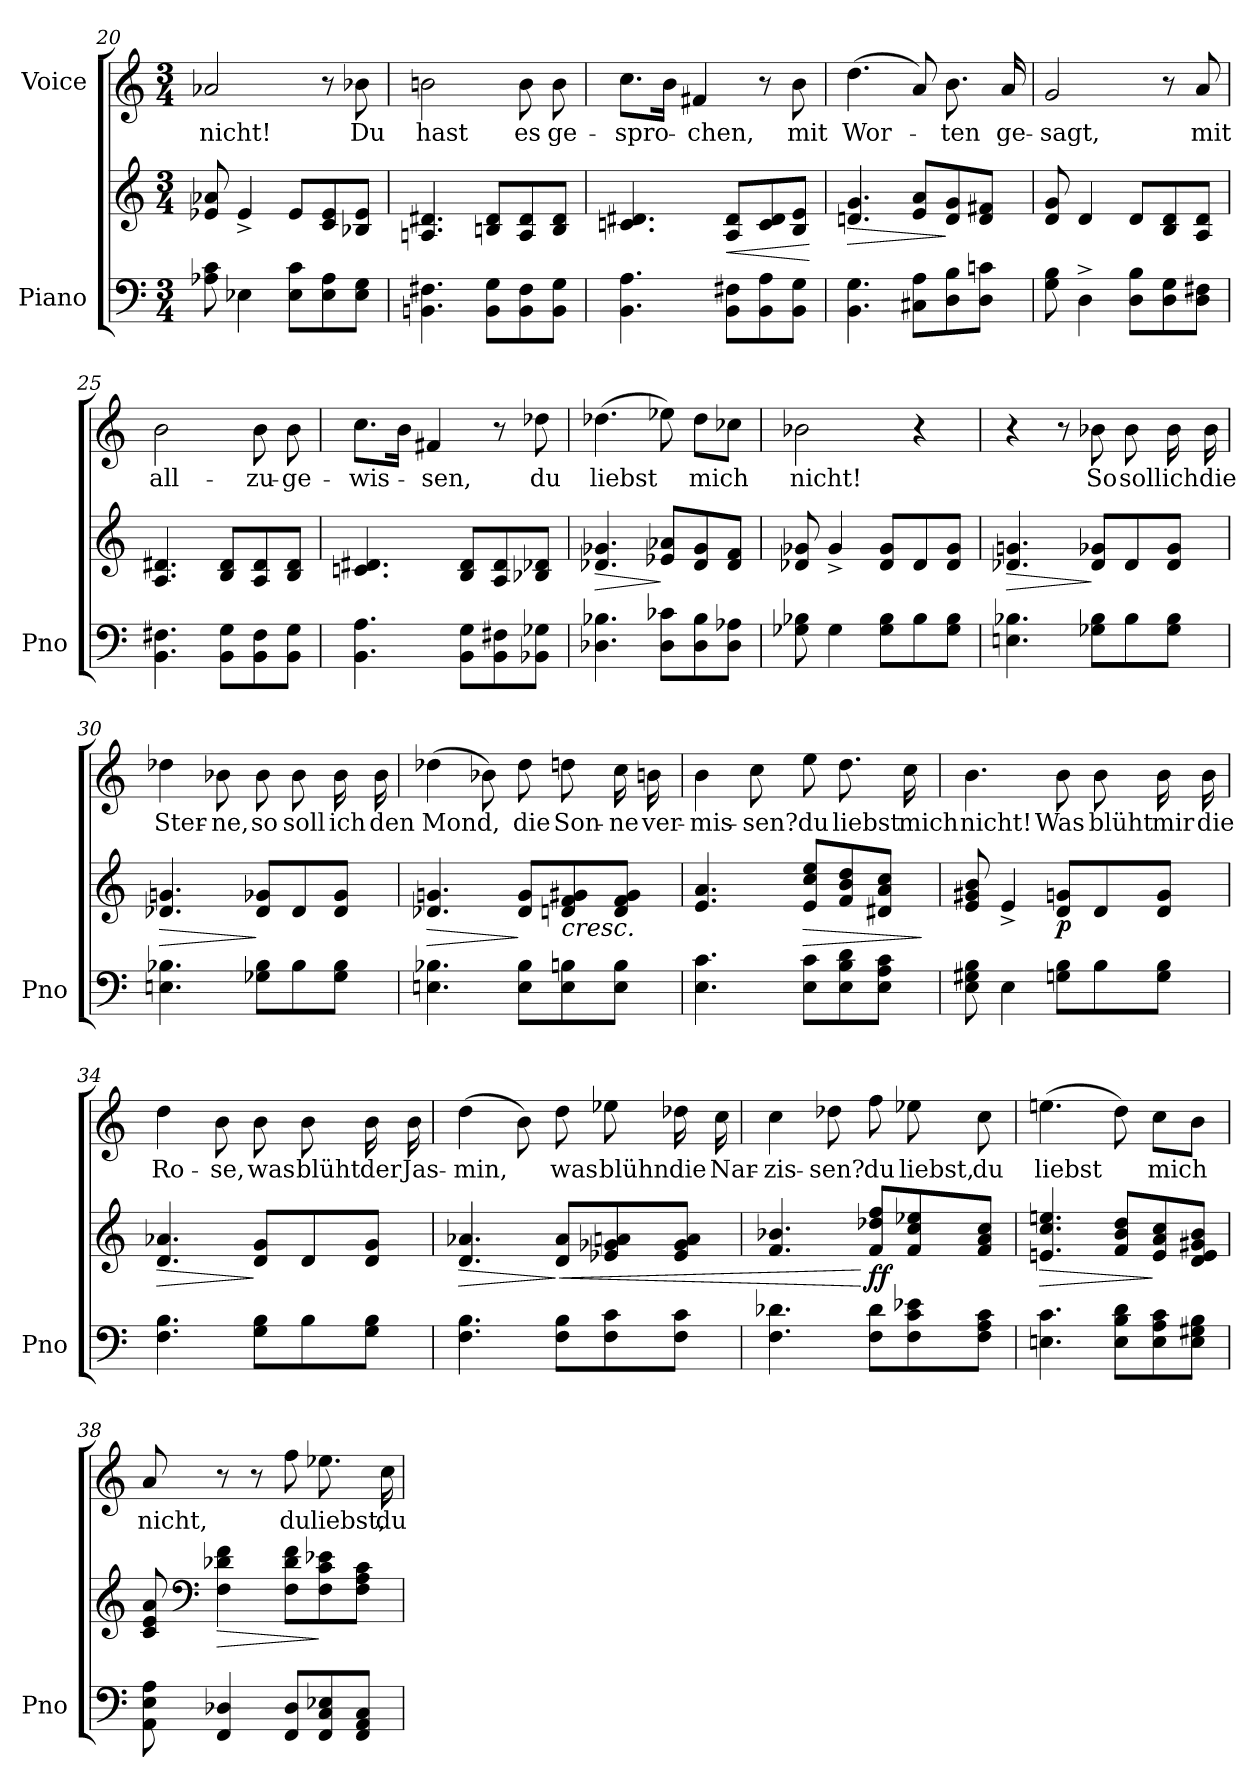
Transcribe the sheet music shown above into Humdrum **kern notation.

**kern	**kern	**dynam	**kern	**text
*part2	*part2	*part2	*part1	*part1
*staff3	*staff2	*staff2/3	*staff1	*staff1
*I"Piano	*	*	*I"Voice	*
*I'Pno	*	*	*	*
*clefF4	*clefG2	*	*clefG2	*
*k[]	*k[]	*	*k[]	*
*M3/4	*M3/4	*	*M3/4	*
=20	=20	=20	=20	=20
!	!	!	!	!LO:LY:b
8A-X\ 8c\	8e-X/ 8a-X/	.	2a-X/	nicht!
4E-X\	4e-^/	.	.	.
8E-\ 8c\L	8e-/L	.	.	.
8E-\ 8A-\	8c/ 8e-/	.	8r	.
!	!	!	!	!LO:LY:b
8E-\ 8G\J	8B-X/ 8e-/J	.	8b-X\	Du
!!LO:LB:g=z
=21	=21	=21	=21	=21
!	!	!	!	!LO:LY:b
4.BBn\ 4.F#X\	4.An/ 4.d#X/	.	2bn\	hast
8BB\ 8G\L	8Bn/ 8d#/L	.	.	.
!	!	!	!	!LO:LY:b
8BB\ 8F#\	8A/ 8d#/	.	8b\	es
!	!	!	!	!LO:LY:b
8BB\ 8G\J	8B/ 8d#/J	.	8b\	ge-
=22	=22	=22	=22	=22
!	!	!	!	!LO:LY:b
4.BB\ 4.A\	4.cn/ 4.d#X/	.	8.cc\L	-spro-
.	.	.	16b\Jk	.
!	!	!	!	!LO:LY:b
.	.	.	4f#X/	-chen,
!	!	!LO:HP:b	!	!
8BB\ 8F#X\L	8A/ 8d#/L	<	.	.
8BB\ 8A\	8c/ 8d#/	.	8r	.
!	!	!	!	!LO:LY:b
8BB\ 8G\J	8B/ 8e/J	.	8b\	mit
.	.	[	.	.
=23	=23	=23	=23	=23
!	!	!LO:HP:b	!	!LO:LY:b
4.BB\ 4.G\	4.dn/ 4.g/	>	(4.dd\	Wor-
8C#X\ 8A\L	8e/ 8a/L	.	8a/)	.
!	!	!	!	!LO:LY:b
8D\ 8B\	8d/ 8g/	]	8.b\	-ten
8D\ 8cn\J	8d/ 8f#X/J	.	.	.
!	!	!	!	!LO:LY:b
.	.	.	16a/	ge-
=24	=24	=24	=24	=24
!	!	!	!	!LO:LY:b
8G\ 8B\	8d/ 8g/	.	2g/	-sagt,
4D^\	4d/	.	.	.
8D\ 8B\L	8d/L	.	.	.
8D\ 8G\	8B/ 8d/	.	8r	.
!	!	!	!	!LO:LY:b
8D\ 8F#X\J	8A/ 8d/J	.	8a/	mit
=25	=25	=25	=25	=25
!	!	!	!	!LO:LY:b
4.BB\ 4.F#X\	4.A/ 4.d#X/	.	2b\	all-
8BB\ 8G\L	8B/ 8d#/L	.	.	.
!	!	!	!	!LO:LY:b
8BB\ 8F#\	8A/ 8d#/	.	8b\	-zu-
!	!	!	!	!LO:LY:b
8BB\ 8G\J	8B/ 8d#/J	.	8b\	-ge-
=26	=26	=26	=26	=26
!	!	!	!	!LO:LY:b
4.BB\ 4.A\	4.cn/ 4.d#X/	.	8.cc\L	-wis-
.	.	.	16b\Jk	.
!	!	!	!	!LO:LY:b
.	.	.	4f#X/	-sen,
8BB\ 8G\L	8B/ 8d#/L	.	.	.
8BB\ 8F#X\	8A/ 8d#/	.	8r	.
!	!	!	!	!LO:LY:b
8BB-X\ 8G-X\J	8B-X/ 8d-X/J	.	8dd-X\	du
!!LO:LB:g=z
=27	=27	=27	=27	=27
!	!	!LO:HP:b	!	!LO:LY:b
4.D-X\ 4.B-X\	4.d-X/ 4.g-X/	>	(4.dd-X\	liebst
8D-\ 8c-X\L	8e-X/ 8a-X/L	]	8ee-X\)	.
!	!	!	!	!LO:LY:b
8D-\ 8B-\	8d-/ 8g-/	.	8dd-\L	mich
8D-\ 8A-X\J	8d-/ 8f/J	.	8cc-X\J	.
=28	=28	=28	=28	=28
!	!	!	!	!LO:LY:b
8G-X\ 8B-X\	8d-X/ 8g-X/	.	2b-X\	nicht!
4G-\	4g-^/	.	.	.
8G-\ 8B-\L	8d-/ 8g-/L	.	.	.
8B-\	8d-/	.	4r	.
8G-\ 8B-\J	8d-/ 8g-/J	.	.	.
=29	=29	=29	=29	=29
!	!	!LO:HP:b	!	!
4.En\ 4.B-X\	4.d-X/ 4.gn/	>	4r	.
.	.	.	8r	.
!	!	!	!	!LO:LY:b
8G-X\ 8B-\L	8d-/ 8g-X/L	]	8b-X\	So
!	!	!	!	!LO:LY:b
8B-\	8d-/	.	8b-\	soll
!	!	!	!	!LO:LY:b
8G-\ 8B-\J	8d-/ 8g-/J	.	16b-\	ich
!	!	!	!	!LO:LY:b
.	.	.	16b-\	die
=30	=30	=30	=30	=30
!	!	!LO:HP:b	!	!LO:LY:b
4.En\ 4.B-X\	4.d-X/ 4.gn/	>	4dd-X\	Ster-
!	!	!	!	!LO:LY:b
.	.	.	8b-X\	-ne,
!	!	!	!	!LO:LY:b
8G-X\ 8B-\L	8d-/ 8g-X/L	]	8b-\	so
!	!	!	!	!LO:LY:b
8B-\	8d-/	.	8b-\	soll
!	!	!	!	!LO:LY:b
8G-\ 8B-\J	8d-/ 8g-/J	.	16b-\	ich
!	!	!	!	!LO:LY:b
.	.	.	16b-\	den
=31	=31	=31	=31	=31
!	!	!LO:HP:b	!	!LO:LY:b
4.En\ 4.B-X\	4.d-X/ 4.gn/	>	(4dd-X\	Mond,
.	.	.	8b-X\)	.
!	!	!	!	!LO:LY:b
8E\ 8B-\L	8d-/ 8g/L	]	8dd-\	die
!	!LO:TX:b:i:t=cresc.	!	!	!
!	!	!	!	!LO:LY:b
8E\ 8Bn\	8dn/ 8f/ 8g#X/	.	8ddn\	Son-
!	!	!	!	!LO:LY:b
8E\ 8B\J	8d/ 8f/ 8g#/J	.	16cc\	-ne
!	!	!	!	!LO:LY:b
.	.	.	16bn\	ver-
!!LO:PB:g=z
=32	=32	=32	=32	=32
!	!	!	!	!LO:LY:b
4.E\ 4.c\	4.e/ 4.a/	.	4b\	-mis-
!	!	!	!	!LO:LY:b
.	.	.	8cc\	-sen?
!	!	!LO:HP:b	!	!LO:LY:b
8E\ 8c\L	8e/ 8cc/ 8ee/L	>	8ee\	du
!	!	!	!	!LO:LY:b
8E\ 8B\ 8d\	8f/ 8b/ 8dd/	.	8.dd\	liebst
8E\ 8A\ 8c\J	8d#X/ 8a/ 8cc/J	.	.	.
!	!	!	!	!LO:LY:b
.	.	.	16cc\	mich
.	.	]	.	.
=33	=33	=33	=33	=33
!	!	!	!	!LO:LY:b
8E\ 8G#X\ 8B\	8e/ 8g#X/ 8b/	.	4.b\	nicht!
4E\	4e^/	.	.	.
!	!	!LO:DY:b	!	!LO:LY:b
8Gn\ 8B\L	8d/ 8gn/L	p	8b\	Was
!	!	!	!	!LO:LY:b
8B\	8d/	.	8b\	blüht
!	!	!	!	!LO:LY:b
8G\ 8B\J	8d/ 8g/J	.	16b\	mir
!	!	!	!	!LO:LY:b
.	.	.	16b\	die
=34	=34	=34	=34	=34
!	!	!LO:HP:b	!	!LO:LY:b
4.F\ 4.B\	4.d/ 4.a-X/	>	4dd\	Ro-
!	!	!	!	!LO:LY:b
.	.	.	8b\	-se,
!	!	!	!	!LO:LY:b
8G\ 8B\L	8d/ 8g/L	]	8b\	was
!	!	!	!	!LO:LY:b
8B\	8d/	.	8b\	blüht
!	!	!	!	!LO:LY:b
8G\ 8B\J	8d/ 8g/J	.	16b\	der
!	!	!	!	!LO:LY:b
.	.	.	16b\	Jas-
=35	=35	=35	=35	=35
!	!	!LO:HP:b	!	!LO:LY:b
4.F\ 4.B\	4.d/ 4.a-X/	>	(4dd\	-min,
.	.	.	8b\)	.
!	!	!LO:HP:n=1:b	!	!LO:LY:b
8F\ 8B\L	8d/ 8a-/L	] <	8dd\	was
!	!	!	!	!LO:LY:b
8F\ 8c\	8e-X/ 8g-X/ 8an/	.	8ee-X\	blühn
!	!	!	!	!LO:LY:b
8F\ 8c\J	8e-/ 8g-/ 8a/J	.	16dd-X\	die
!	!	!	!	!LO:LY:b
.	.	.	16cc\	Nar-
!!LO:LB:g=z
=36	=36	=36	=36	=36
!	!	!	!	!LO:LY:b
4.F\ 4.d-X\	4.f/ 4.b-X/	.	4cc\	-zis-
!	!	!	!	!LO:LY:b
.	.	.	8dd-X\	-sen?
!	!	!LO:DY:n=1:b	!	!LO:LY:b
8F\ 8d-\L	8f/ 8dd-X/ 8ff/L	[ ff	8ff\	du
!	!	!	!	!LO:LY:b
8F\ 8c\ 8e-X\	8f/ 8cc/ 8ee-X/	.	8ee-X\	liebst,
!	!	!	!	!LO:LY:b
8F\ 8A\ 8c\J	8f/ 8a/ 8cc/J	.	8cc\	du
=37	=37	=37	=37	=37
!	!	!LO:HP:b	!	!LO:LY:b
4.En\ 4.c\	4.en/ 4.cc/ 4.een/	>	(4.een\	liebst
8E\ 8B\ 8d\L	8f/ 8b/ 8dd/L	.	8dd\)	.
!	!	!	!	!LO:LY:b
8E\ 8A\ 8c\	8e/ 8a/ 8cc/	]	8cc\L	mich
8E\ 8G#X\ 8B\J	8d/ 8e/ 8g#X/ 8b/J	.	8b\J	.
=38	=38	=38	=38	=38
!	!	!	!	!LO:LY:b
8AA\ 8E\ 8A\	8c/ 8e/ 8a/	.	8a/	nicht,
*	*clefF4	*	*	*
!	!	!LO:HP:b	!	!
4FF/ 4D-X/	4F\ 4d-X\ 4f\	>	8r	.
.	.	.	8r	.
!	!	!	!	!LO:LY:b
8FF/ 8D-/L	8F\ 8d-\ 8f\L	.	8ff\	du
!	!	!	!	!LO:LY:b
8FF/ 8C/ 8E-X/	8F\ 8c\ 8e-X\	]	8.ee-X\	liebst,
8FF/ 8AA/ 8C/J	8F\ 8A\ 8c\J	.	.	.
!	!	!	!	!LO:LY:b
.	.	.	16cc\	du
=	=	=	=	=
*-	*-	*-	*-	*-
